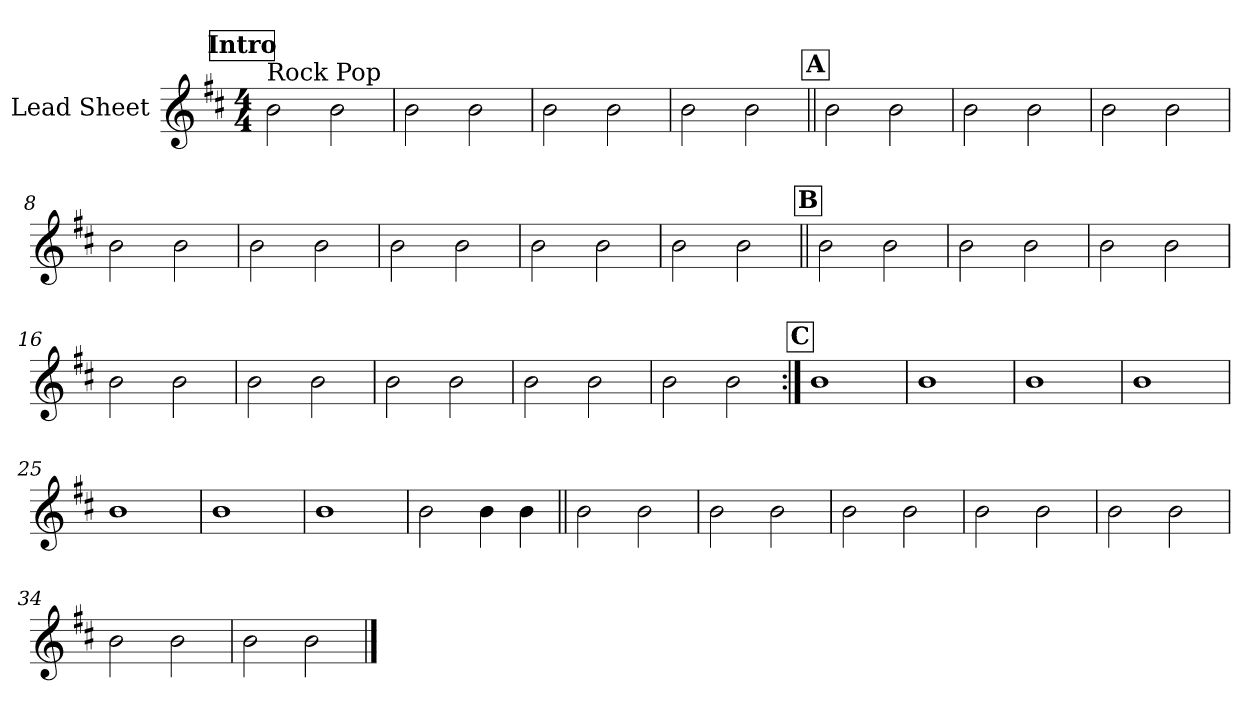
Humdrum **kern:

**kern
*part1
*staff1
*I"Lead Sheet
*clefG2
*k[f#c#]
*D:
*M4/4
*MM88
!!LO:REH:place=s1:a:fs=14:t=Intro
=1
!LO:TX:a:t=Rock Pop
2b\
2b\
=2
2b\
2b\
=3
2b\
2b\
=4
2b\
2b\
!!LO:LB:g=z
!!LO:REH:place=s1:a:fs=14:t=A
=5||
2b\
2b\
=6
2b\
2b\
=7
2b\
2b\
=8
2b\
2b\
!!LO:LB:g=z
=9
2b\
2b\
=10
2b\
2b\
=11
2b\
2b\
=12
2b\
2b\
!!LO:LB:g=z
!!LO:REH:place=s1:a:fs=14:t=B
=13||
2b\
2b\
=14
2b\
2b\
=15
2b\
2b\
=16
2b\
2b\
!!LO:LB:g=z
=17
2b\
2b\
=18
2b\
2b\
=19
2b\
2b\
=20
2b\
2b\
!!LO:LB:g=z
!!LO:REH:place=s1:a:fs=14:t=C
=21:|!
1b
=22
1b
=23
1b
=24
1b
!!LO:LB:g=z
=25
1b
=26
1b
=27
1b
=28
2b\
4b\
4b\
!!LO:LB:g=z
=29||
2b\
2b\
=30
2b\
2b\
=31
2b\
2b\
=32
2b\
2b\
!!LO:LB:g=z
=33
2b\
2b\
=34
2b\
2b\
=35
2b\
2b\
==
*-
